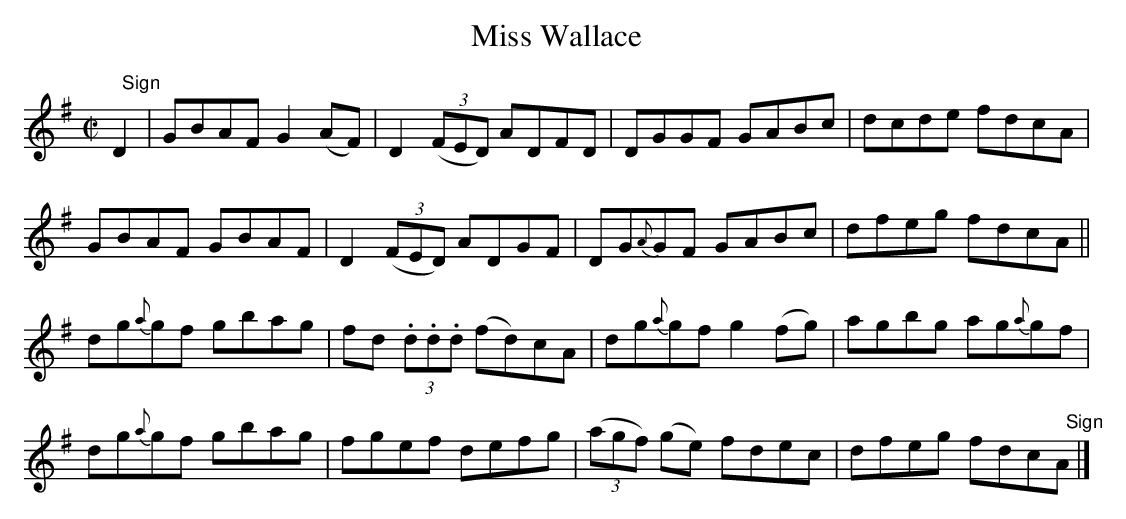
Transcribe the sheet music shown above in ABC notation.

X:1
T: Miss Wallace
M: C|
L: 1/8
K: G
"   Sign"D2 | GBAF    G2 (AF) | D2 ((3FED)   ADFD  | DGGF     GABc | dcde fdcA|
              GBAF    GBAF    | D2 ((3FED)   ADGF  | DG{A}GF  GABc | dfeg fdcA||
dg{a}gf gbag | fd (3.d.d.d (fd)cA | dg{a}gf   g2 (fg )| agbg ag{a}gf      |
dg{a}gf gbag | fgef         defg  | ((3agf) (ge) fdec | dfeg fdc"   Sign"A|]
